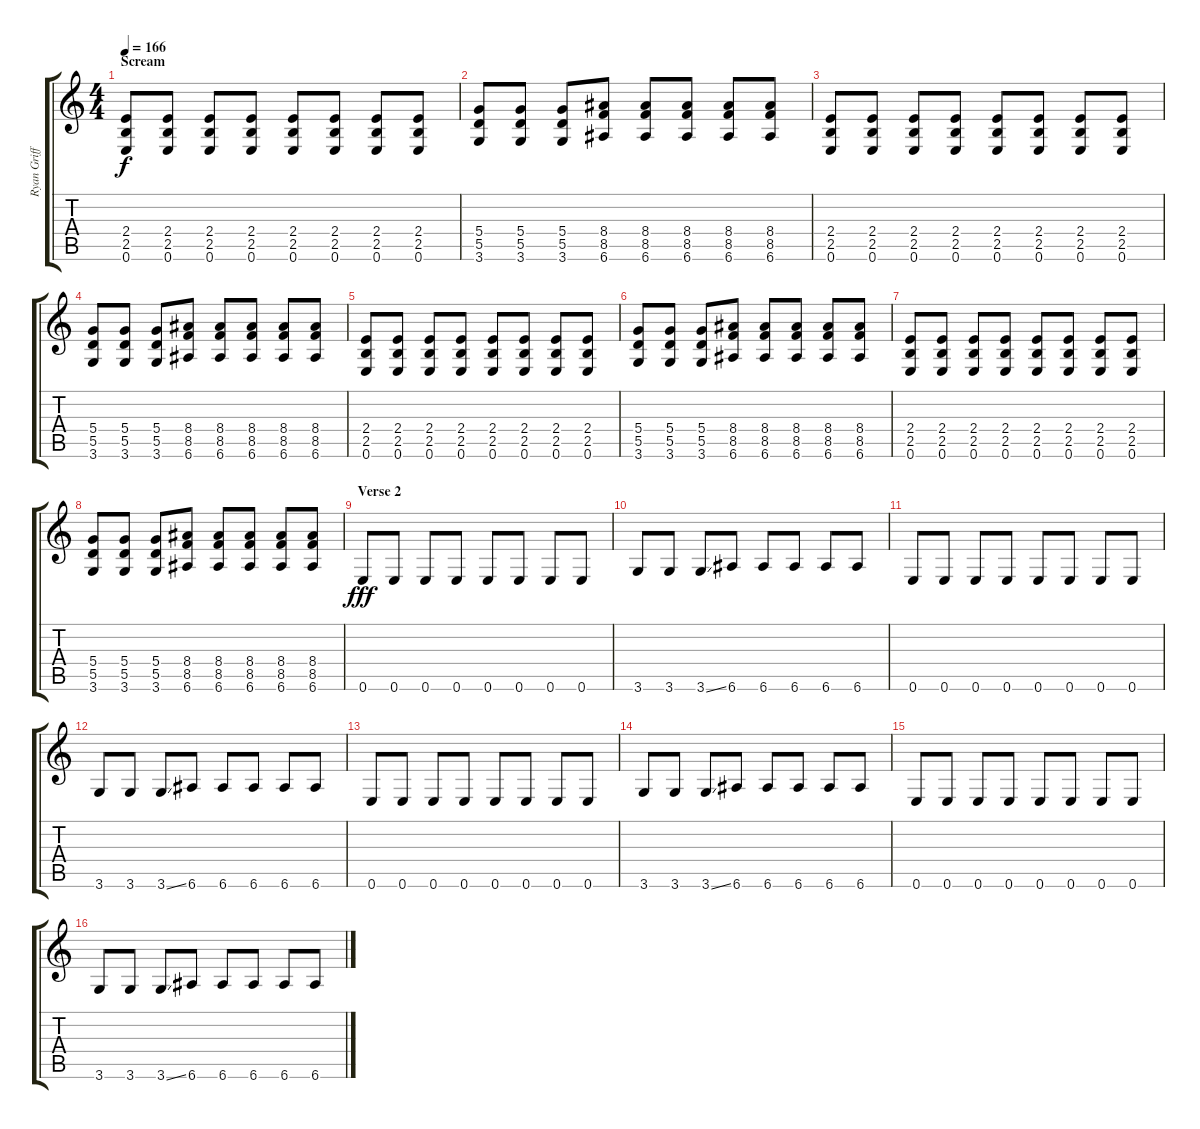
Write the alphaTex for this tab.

\track ("Ryan Griffiths" "Ryan Griff") {instrument overdrivenguitar}
\staff {score tabs}
\tuning (E4 B3 G3 D3 A2 E2) {hide}
\ts (4 4)
\section ("" "Scream")
\tempo 166
\clef g2
\ks c
(2.4 2.5 0.6).8{dy f volume 10 balance 0 instrument overdrivenguitar} (2.4 2.5 0.6).8 (2.4 2.5 0.6).8 (2.4 2.5 0.6).8 (2.4 2.5 0.6).8 (2.4 2.5 0.6).8 (2.4 2.5 0.6).8 (2.4 2.5 0.6).8 |
(5.4 5.5 3.6).8 (5.4 5.5 3.6).8 (5.4 5.5 3.6).8 (8.4 8.5 6.6).8 (8.4 8.5 6.6).8 (8.4 8.5 6.6).8 (8.4 8.5 6.6).8 (8.4 8.5 6.6).8 |
(2.4 2.5 0.6).8 (2.4 2.5 0.6).8 (2.4 2.5 0.6).8 (2.4 2.5 0.6).8 (2.4 2.5 0.6).8 (2.4 2.5 0.6).8 (2.4 2.5 0.6).8 (2.4 2.5 0.6).8 |
(5.4 5.5 3.6).8 (5.4 5.5 3.6).8 (5.4 5.5 3.6).8 (8.4 8.5 6.6).8 (8.4 8.5 6.6).8 (8.4 8.5 6.6).8 (8.4 8.5 6.6).8 (8.4 8.5 6.6).8 |
(2.4 2.5 0.6).8{volume 10 balance 0 instrument overdrivenguitar} (2.4 2.5 0.6).8 (2.4 2.5 0.6).8 (2.4 2.5 0.6).8 (2.4 2.5 0.6).8 (2.4 2.5 0.6).8 (2.4 2.5 0.6).8 (2.4 2.5 0.6).8 |
(5.4 5.5 3.6).8 (5.4 5.5 3.6).8 (5.4 5.5 3.6).8 (8.4 8.5 6.6).8 (8.4 8.5 6.6).8 (8.4 8.5 6.6).8 (8.4 8.5 6.6).8 (8.4 8.5 6.6).8 |
(2.4 2.5 0.6).8 (2.4 2.5 0.6).8 (2.4 2.5 0.6).8 (2.4 2.5 0.6).8 (2.4 2.5 0.6).8 (2.4 2.5 0.6).8 (2.4 2.5 0.6).8 (2.4 2.5 0.6).8 |
(5.4 5.5 3.6).8 (5.4 5.5 3.6).8 (5.4 5.5 3.6).8 (8.4 8.5 6.6).8 (8.4 8.5 6.6).8 (8.4 8.5 6.6).8 (8.4 8.5 6.6).8 (8.4 8.5 6.6).8 |
\section ("" "Verse 2")
0.6.8{dy fff volume 12 balance 0 instrument acousticguitarsteel} 0.6.8 0.6.8 0.6.8 0.6.8 0.6.8 0.6.8 0.6.8 |
3.6.8 3.6.8 3.6{ss}.8 6.6.8 6.6.8 6.6.8 6.6.8 6.6.8 |
0.6.8 0.6.8 0.6.8 0.6.8 0.6.8 0.6.8 0.6.8 0.6.8 |
3.6.8 3.6.8 3.6{ss}.8 6.6.8 6.6.8 6.6.8 6.6.8 6.6.8 |
0.6.8 0.6.8 0.6.8 0.6.8 0.6.8 0.6.8 0.6.8 0.6.8 |
3.6.8 3.6.8 3.6{ss}.8 6.6.8 6.6.8 6.6.8 6.6.8 6.6.8 |
0.6.8 0.6.8 0.6.8 0.6.8 0.6.8 0.6.8 0.6.8 0.6.8 |
3.6.8 3.6.8 3.6{ss}.8 6.6.8 6.6.8 6.6.8 6.6.8 6.6.8
